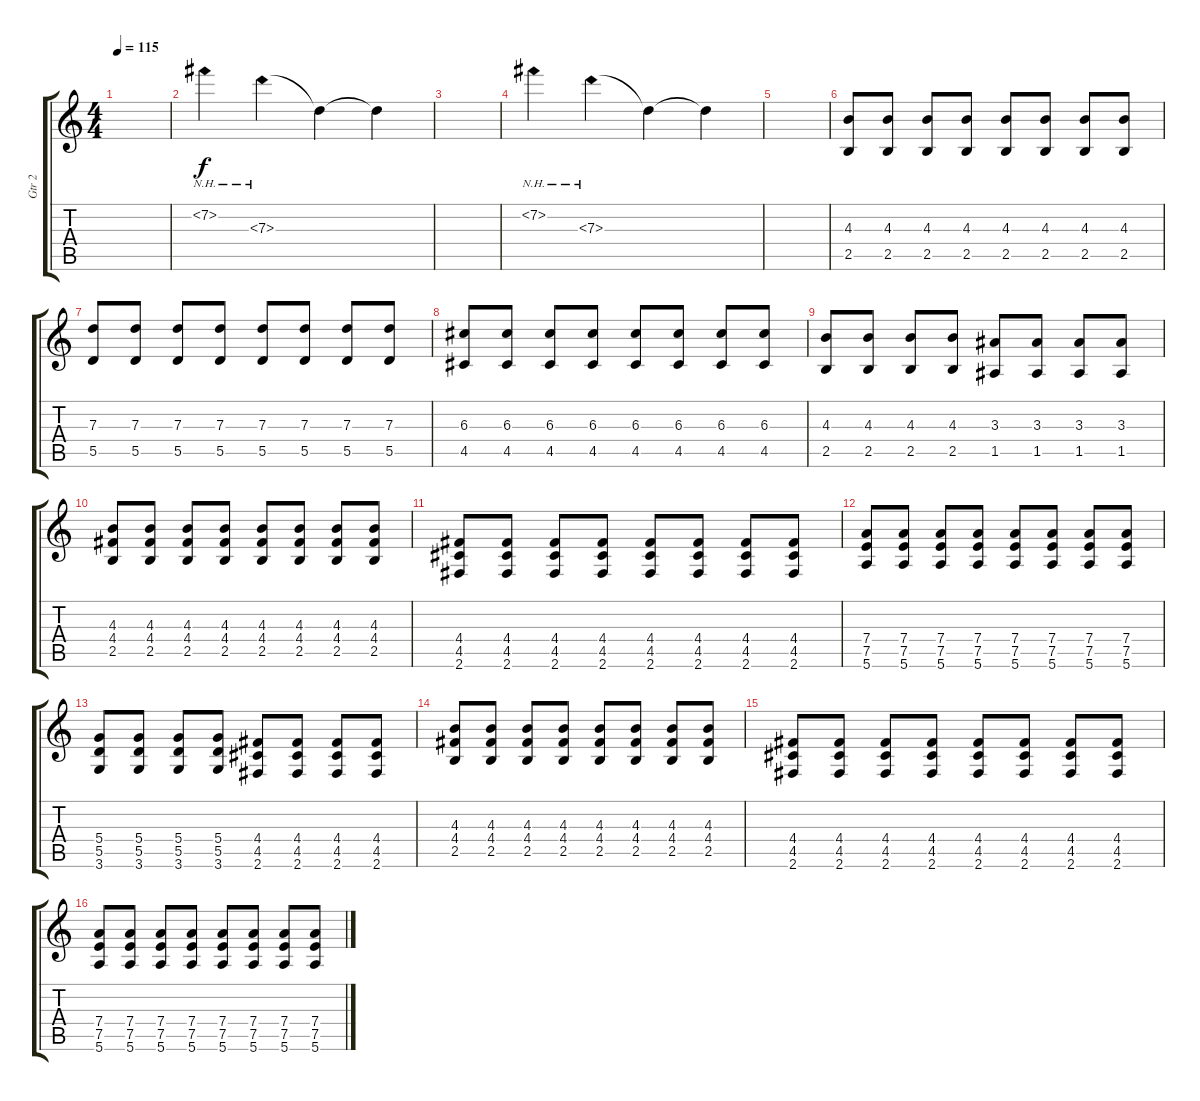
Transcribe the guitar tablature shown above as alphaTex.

\track ("Gtr 2" "Gtr 2") {instrument distortionguitar}
\staff {score tabs}
\tuning (E4 B3 G3 D3 A2 E2) {hide}
\ts (4 4)
\tempo 115
\clef g2
\ks c
|
7.2{nh}.4{volume 8} 7.3{nh}.4 7.3{t}.4 7.3{t}.4 |
|
7.2{nh}.4 7.3{nh}.4 7.3{t}.4 7.3{t}.4 |
|
(4.3 2.5).8{volume 14 instrument overdrivenguitar} (4.3 2.5).8 (4.3 2.5).8 (4.3 2.5).8 (4.3 2.5).8 (4.3 2.5).8 (4.3 2.5).8 (4.3 2.5).8 |
(7.3 5.5).8 (7.3 5.5).8 (7.3 5.5).8 (7.3 5.5).8 (7.3 5.5).8 (7.3 5.5).8 (7.3 5.5).8 (7.3 5.5).8 |
(6.3 4.5).8 (6.3 4.5).8 (6.3 4.5).8 (6.3 4.5).8 (6.3 4.5).8 (6.3 4.5).8 (6.3 4.5).8 (6.3 4.5).8 |
(4.3 2.5).8 (4.3 2.5).8 (4.3 2.5).8 (4.3 2.5).8 (3.3 1.5).8 (3.3 1.5).8 (3.3 1.5).8 (3.3 1.5).8 |
(4.3 4.4 2.5).8 (4.3 4.4 2.5).8 (4.3 4.4 2.5).8 (4.3 4.4 2.5).8 (4.3 4.4 2.5).8 (4.3 4.4 2.5).8 (4.3 4.4 2.5).8 (4.3 4.4 2.5).8 |
(4.4 4.5 2.6).8 (4.4 4.5 2.6).8 (4.4 4.5 2.6).8 (4.4 4.5 2.6).8 (4.4 4.5 2.6).8 (4.4 4.5 2.6).8 (4.4 4.5 2.6).8 (4.4 4.5 2.6).8 |
(7.4 7.5 5.6).8 (7.4 7.5 5.6).8 (7.4 7.5 5.6).8 (7.4 7.5 5.6).8 (7.4 7.5 5.6).8 (7.4 7.5 5.6).8 (7.4 7.5 5.6).8 (7.4 7.5 5.6).8 |
(5.4 5.5 3.6).8 (5.4 5.5 3.6).8 (5.4 5.5 3.6).8 (5.4 5.5 3.6).8 (4.4 4.5 2.6).8 (4.4 4.5 2.6).8 (4.4 4.5 2.6).8 (4.4 4.5 2.6).8 |
(4.3 4.4 2.5).8 (4.3 4.4 2.5).8 (4.3 4.4 2.5).8 (4.3 4.4 2.5).8 (4.3 4.4 2.5).8 (4.3 4.4 2.5).8 (4.3 4.4 2.5).8 (4.3 4.4 2.5).8 |
(4.4 4.5 2.6).8 (4.4 4.5 2.6).8 (4.4 4.5 2.6).8 (4.4 4.5 2.6).8 (4.4 4.5 2.6).8 (4.4 4.5 2.6).8 (4.4 4.5 2.6).8 (4.4 4.5 2.6).8 |
(7.4 7.5 5.6).8 (7.4 7.5 5.6).8 (7.4 7.5 5.6).8 (7.4 7.5 5.6).8 (7.4 7.5 5.6).8 (7.4 7.5 5.6).8 (7.4 7.5 5.6).8 (7.4 7.5 5.6).8
